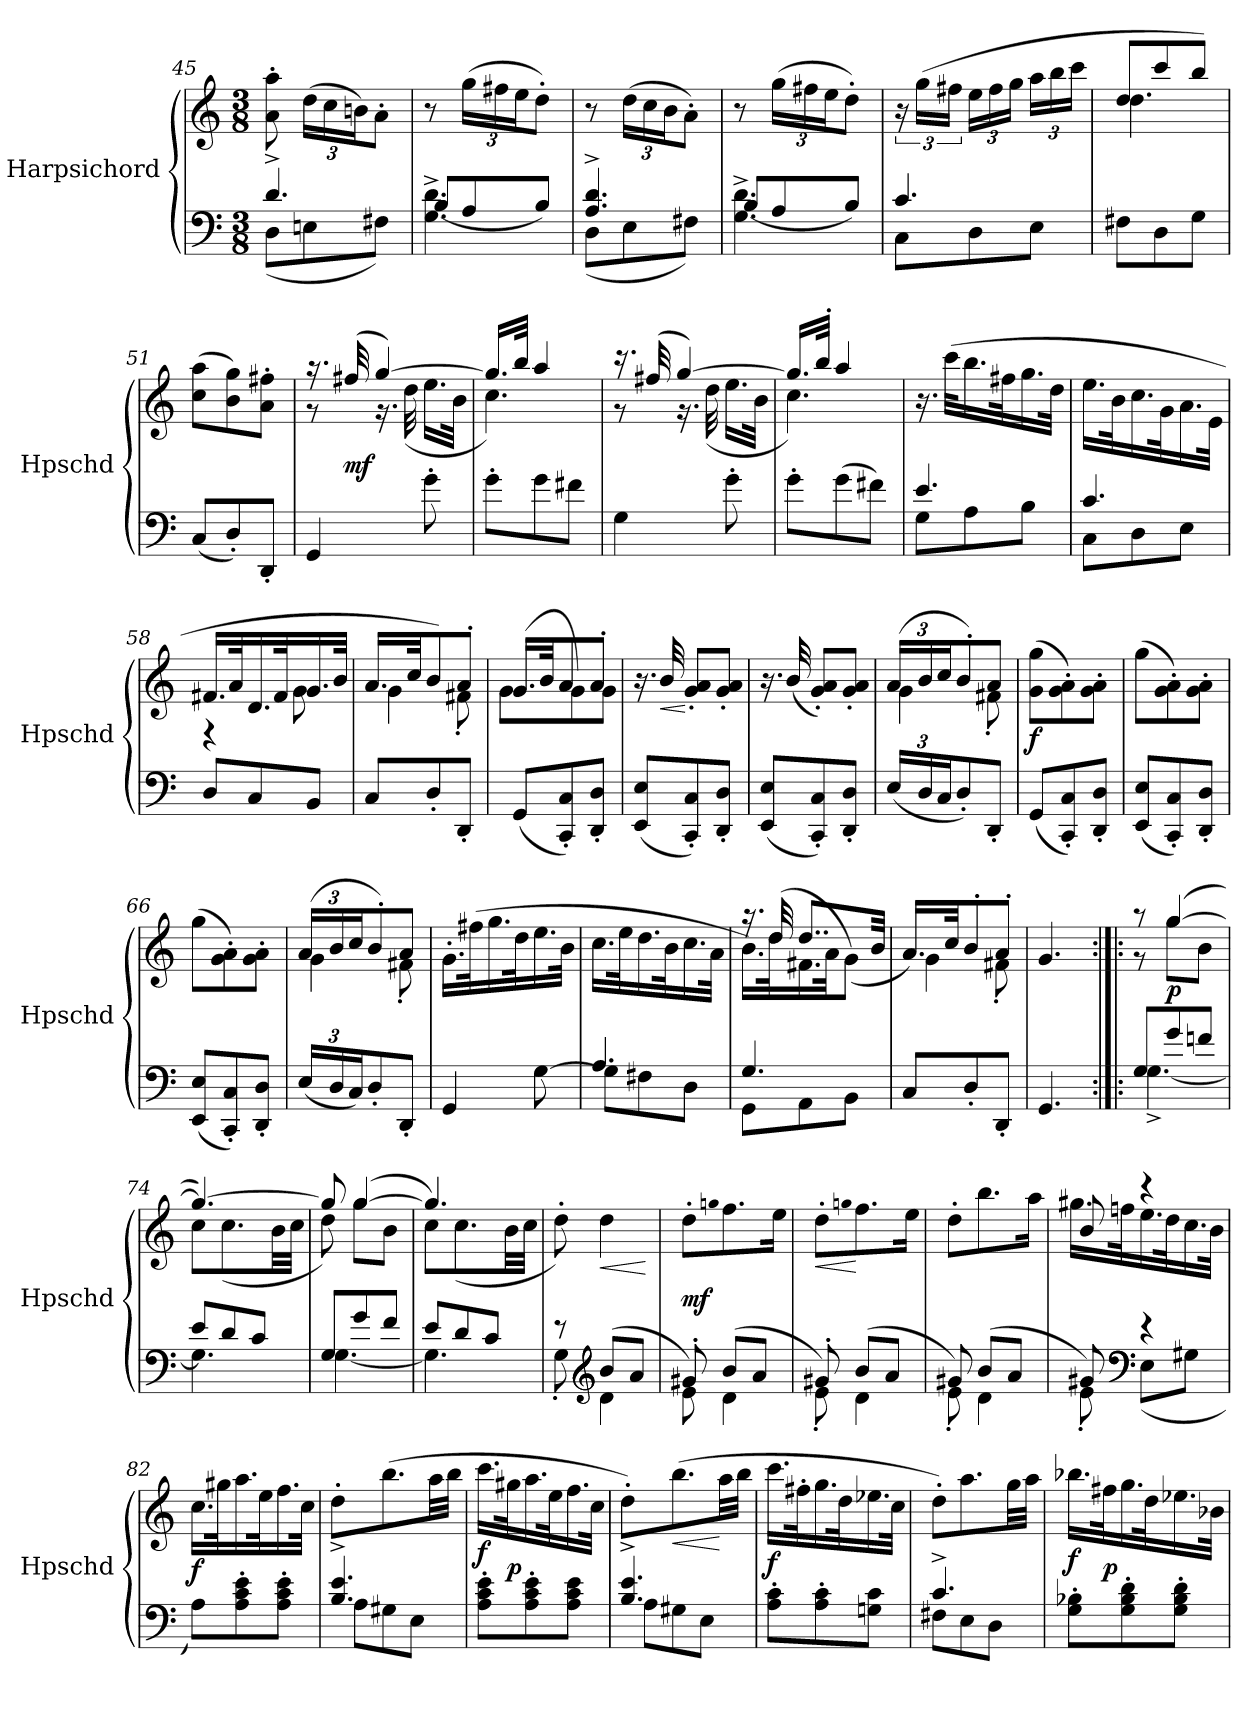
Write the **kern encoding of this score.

**kern	**kern	**dynam
*part1	*part1	*part1
*staff2	*staff1	*staff1/2
*I"Harpsichord	*	*
*I'Hpschd	*	*
*clefF4	*clefG2	*
*k[]	*k[]	*
*C:	*C:	*
*M3/8	*M3/8	*
=45	=45	=45
*^	*	*
4.d^/	(8D\L	8a'\ 8aa'\	.
.	8En\	(24dd\LL	.
.	.	24cc\	.
.	.	24bn\J)	.
.	8F#X\J)	8a'\J	.
=46	=46	=46	=46
4.G^\ 4.d^\	(8B/L	8r	.
.	8A/	(24gg\LL	.
.	.	24ff#X\	.
.	.	24ee\J	.
.	8B/J)	8dd'\J)	.
=47	=47	=47	=47
4.A^/ 4.d^/	(8D\L	8r	.
.	8E\	(24dd\LL	.
.	.	24cc\	.
.	.	24b\J	.
.	8F#X\J)	8a'\J)	.
=48	=48	=48	=48
4.G^\ 4.d^\	(8B/L	8r	.
.	8A/	(24gg\LL	.
.	.	24ff#X\	.
.	.	24ee\J	.
.	8B/J)	8dd'\J)	.
=49	=49	=49	=49
4.c/	8C\L	24r	.
.	.	(24gg\LL	.
.	.	24ff#X\JJ	.
.	8D\	24ee\LL	.
.	.	24ff#\	.
.	.	24gg\JJ	.
.	8E\J	24aa\LL	.
.	.	24bb\	.
.	.	24ccc\JJ	.
*v	*v	*	*
=50	=50	=50
*	*^	*
8F#X\L	8dd/L	4.dd\	.
8D\	8ccc/	.	.
8G\J	8bb/J)	.	.
*	*v	*v	*
=51	=51	=51
(8C/L	(8cc\ 8aa\L	.
8D'/)	8b\ 8gg\)	.
8DD'/J	8a'\ 8ff#X'\J	.
=52	=52	=52
*	*^	*
4GG/	16.r	8r	.
.	(32ff#X/	.	mf
.	[4gg/)	16.r	.
.	.	(32dd\	.
8g'\	.	16.ee\LL	.
.	.	32b\JJk	.
=53	=53	=53	=53
8g'\L	16.gg/LL]	4.cc\)	.
.	32bb/JJk	.	.
8g\	4aa/	.	.
8f#X\J	.	.	.
=54	=54	=54	=54
4G\	16.r	8r	.
.	(32ff#X/	.	.
.	[4gg/)	16.r	.
.	.	(32dd\	.
8g'\	.	16.ee\LL	.
.	.	32b\JJk	.
=55	=55	=55	=55
8g'\L	16.gg/LL]	4.cc\)	.
.	32bb'/JJk	.	.
(8g\	4aa/	.	.
8f#X\J)	.	.	.
*	*v	*v	*
=56	=56	=56
*^	*	*
4.e/	8G\L	16.r	.
.	.	(32ccc\KLL	.
.	8A\	16.bb\	.
.	.	32ff#X\K	.
.	8B\J	16.gg\	.
.	.	32dd\JJk	.
=57	=57	=57	=57
4.c/	8C\L	16.ee\LL	.
.	.	32b\K	.
.	8D\	16.cc\	.
.	.	32g\K	.
.	8E\J	16.a\	.
.	.	32e\JJk	.
*v	*v	*	*
=58	=58	=58
*	*^	*
8D/L	16.f#X/LL	4r	.
.	32a/K	.	.
8C/	16.d/	.	.
.	32f#/K	.	.
8BB/J	16.g/	8g\	.
.	32b/JJk	.	.
=59	=59	=59	=59
8C/L	16.a/LL	4g\	.
.	32cc/JK	.	.
8D'/	8b/)	.	.
8DD'/J	8a'/J	8f#X'\	.
=60	=60	=60	=60
(8GG/L	(16.g/LL	8g\L	.
.	32b/JK	.	.
8CC'/ 8C'/)	8a/	8g\)	.
8DD'/ 8D'/J	8a'/J	8g\J	.
*	*v	*v	*
=61	=61	=61
(8EE/ 8E/L	16.r	.
!	!	!LO:HP:b
.	32b/	<
8CC'/ 8C'/)	8g'/ 8a'/L	[
8DD'/ 8D'/J	8g'/ 8a'/J	.
=62	=62	=62
(8EE/ 8E/L	16.r	.
.	(32b/	.
8CC'/ 8C'/)	8g'/ 8a'/L)	.
8DD'/ 8D'/J	8g'/ 8a'/J	.
=63	=63	=63
*	*^	*
(24E/LL	(24a/LL	4g\	.
24D/	24b/	.	.
24C/J	24cc/J	.	.
8D'/)	8b'/)	.	.
8DD'/J	8a/J	8f#X'\	.
*	*v	*v	*
=64	=64	=64
(8GG/L	(8g\ 8gg\L	f
8CC'/ 8C'/)	8g'\ 8a'\)	.
8DD'/ 8D'/J	8g'\ 8a'\J	.
=65	=65	=65
(8EE/ 8E/L	(8gg\L	.
8CC'/ 8C'/)	8g'\ 8a'\)	.
8DD'/ 8D'/J	8g'\ 8a'\J	.
=66	=66	=66
(8EE/ 8E/L	(8gg\L	.
8CC'/ 8C'/)	8g'\ 8a'\)	.
8DD'/ 8D'/J	8g'\ 8a'\J	.
=67	=67	=67
*	*^	*
(24E/LL	(24a/LL	4g\	.
24D/	24b/	.	.
24C/J)	24cc/J	.	.
8D'/	8b'/)	.	.
8DD'/J	8a/J	8f#X'\	.
*	*v	*v	*
=68	=68	=68
4GG/	16.g'\LL	.
.	(32ff#X\K	.
.	16.gg\	.
.	32dd\K	.
[8G\	16.ee\	.
.	32b\JJk	.
=69	=69	=69
*^	*	*
4.A/	8G\L]	16.cc\LL	.
.	.	32ee\K	.
.	8F#X\	16.dd\	.
.	.	32b\K	.
.	8D\J	16.cc\	.
.	.	32a\JJk	.
=70	=70	=70	=70
*	*	*^	*
4.G/	8GG\L	16.r	16.b\LL)	.
.	.	(32dd/	32dd\K	.
.	8AA\	8..dd/L	16.f#X\	.
.	.	.	32a\JK	.
.	8BB\J	.	(8g\J)	.
.	.	32b/Jkk	.	.
*v	*v	*	*	*
=71	=71	=71	=71
8C/L	16.a/LL)	4g\	.
.	32cc/JK	.	.
8D'/	8b'/	.	.
8DD'/J	8a'/J	8f#X'\	.
*	*v	*v	*
=72	=72	=72
4.GG/	4.g/	.
=73:|!|:	=73:|!|:	=73:|!|:
*^	*^	*
8G/L	[4.G^\	8r	8r	.
8g/	.	([4gg/	8gg\L	p
8fn/J	.	.	8b\J	.
=74	=74	=74	=74	=74
8e/L	4.G\]	4.gg/_	8cc\L)	.
8d/	.	.	(8.cc\	.
8c/J	.	.	.	.
.	.	.	32b\LL	.
.	.	.	32cc\JJJ	.
=75	=75	=75	=75	=75
8G/L	[4.G\	8gg/]	8dd\)	.
8g/	.	([4gg/	8gg\L	.
8f/J	.	.	8b\J	.
=76	=76	=76	=76	=76
8e/L	4.G\]	4.gg/]	8cc\L)	.
8d/	.	.	(8.cc\	.
8c/J	.	.	.	.
.	.	.	32b\LL	.
.	.	.	32cc\JJJ	.
*	*	*v	*v	*
=77	=77	=77	=77
8r	8G'\	8dd'\)	.
*clefG2	*	*	*
!	!	!	!LO:HP:b
(8b/L	4d\	4dd\	<
8a/J	.	.	.
*v	*v	*	*
.	.	[
=78	=78	=78
*^	*	*
8g#X'/)	8e\	8dd'\L	mf
.	.	qggn	.
(8b/L	4d\	8.ff\	.
8a/J	.	.	.
.	.	16ee\Jk	.
=79	=79	=79	=79
!	!	!	!LO:HP:b
8g#X'/)	8e'\	8dd'\L	<
.	.	qggn	.
(8b/L	4d\	8.ff\	[
8a/J	.	.	.
.	.	16ee\Jk	.
=80	=80	=80	=80
8g#X/)	8e'\	8dd'\L	.
(8b/L	4d\	8.bb\	.
8a/J	.	.	.
.	.	16aa\Jk	.
=81	=81	=81	=81
*	*	*^	*
8g#X/)	8e'\	8b/	16.gg#X\LL	.
.	.	.	32ffn\K	.
*clefF4	*	*	*	*
4r	(8E\L	4r	16.ee\	.
.	.	.	32dd\K	.
.	8G#X\J	.	16.cc\	.
.	.	.	32b\JJk	.
*v	*v	*	*	*
*	*v	*v	*
=82	=82	=82
8A\L)	16.cc\LL	f
.	32gg#X\K	.
8A'\ 8c'\ 8e'\	16.aa\	.
.	32ee\K	.
8A'\ 8c'\ 8e'\J	16.ff\	.
.	32cc\JJk	.
=83	=83	=83
*^	*	*
4.B^/ 4.e^/	8A\L	8dd'\L	.
.	8G#X\	(8.bb\	.
.	8E\J	.	.
.	.	32aa\LL	.
.	.	32bb\JJJ	.
*v	*v	*	*
=84	=84	=84
8A'\ 8c'\ 8e'\L	16.ccc\LL	f
.	32gg#X\K	p
8A'\ 8c'\ 8e'\	16.aa\	.
.	32ee\K	.
8A\ 8c\ 8e\J	16.ff\	.
.	32cc\JJk	.
=85	=85	=85
*^	*	*
4.B^/ 4.e^/	8A\L	8dd'\L)	.
!	!	!	!LO:HP:b
.	8G#X\	(8.bb\	<
.	8E\J	.	.
.	.	32aa\LL	[
.	.	32bb\JJJ	.
*v	*v	*	*
=86	=86	=86
8A'\ 8c'\L	16.ccc\LL	f
.	32ff#X'\K	.
8A'\ 8c'\	16.gg\	.
.	32dd\K	.
8Gn\ 8c\J	16.ee-X\	.
.	32cc\JJk	.
=87	=87	=87
*^	*	*
4.c^/	8F#X\L	8dd'\L)	.
.	8E\	8.aa\	.
.	8D\J	.	.
.	.	32gg\LL	.
.	.	32aa\JJJ	.
*v	*v	*	*
=88	=88	=88
8G'\ 8B-X'\L	16.bb-X\LL	f
.	32ff#X\K	p
8G'\ 8B-'\ 8d'\	16.gg\	.
.	32dd\K	.
8G'\ 8B-'\ 8d'\J	16.ee-X\	.
.	32b-X\JJk	.
=	=	=
*-	*-	*-
